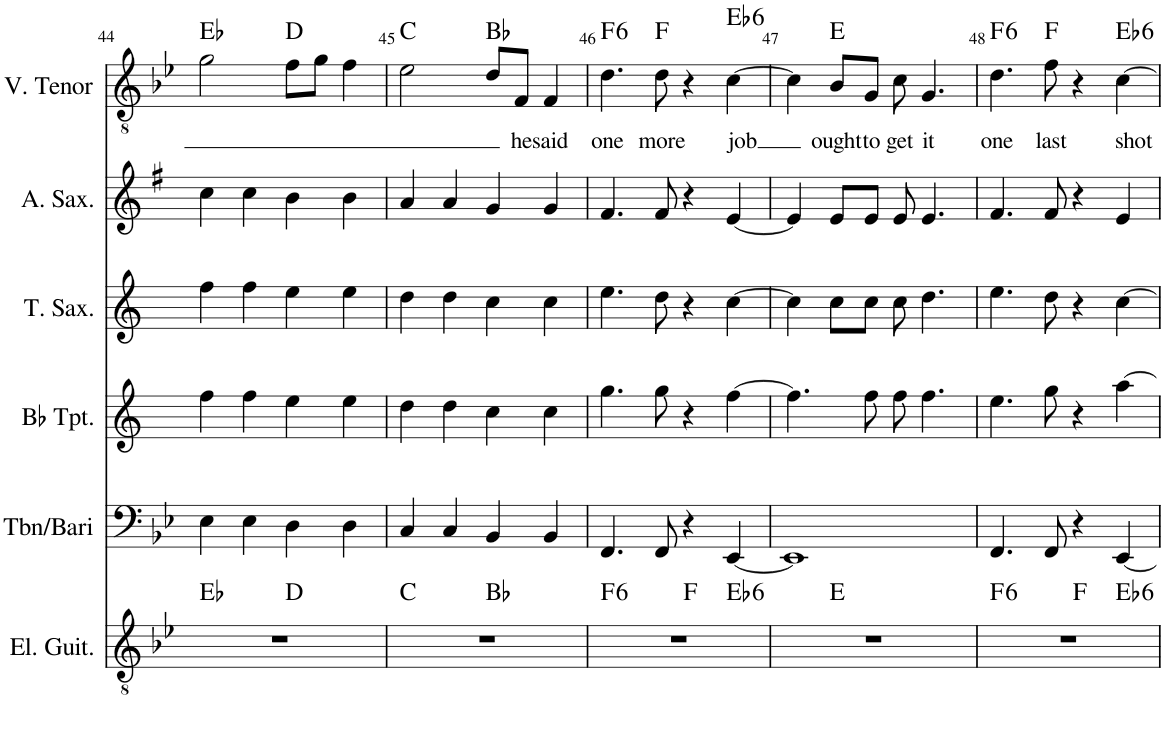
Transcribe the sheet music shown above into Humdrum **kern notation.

**kern	**harte	**kern	**kern	**kern	**kern	**kern	**text	**harte
*part6	*part6	*part5	*part4	*part3	*part2	*part1	*part1	*part1
*staff6	*	*staff5	*staff4	*staff3	*staff2	*staff1	*staff1	*
*I"Electric Guitar	*	*I"Tbn/Bari	*I"Bb Trumpet	*I"Tenor Saxophone	*I"Alto Saxophone	*I"V. Tenor	*	*
*I'El. Guit.	*	*I'Tbn/Bari	*I'Bb Tpt.	*I'T. Sax.	*I'A. Sax.	*I'V. Tenor	*	*
!!LO:PB:g=z
*clefGv2	*	*clefF4	*clefG2	*clefG2	*clefG2	*clefGv2	*	*
*	*	*	*Trd1c2	*Trd8c14	*Trd5c9	*	*	*
*k[b-e-]	*	*k[b-e-]	*k[]	*k[]	*k[f#]	*k[b-e-]	*	*
*M4/4	*	*M4/4	*M4/4	*M4/4	*M4/4	*M4/4	*	*
=44	=44	=44	=44	=44	=44	=44	=44	=44
*^	*	*	*	*	*	*	*	*
1r	2ryy	Eb:maj	4E-\	4ff\	4ff\	4cc\	2g\	.	Eb:maj
.	.	.	4E-\	4ff\	4ff\	4cc\	.	.	.
.	2ryy	D:maj	4D\	4ee\	4ee\	4b\	8f\L	.	D:maj
.	.	.	.	.	.	.	8g\J	.	.
.	.	.	4D\	4ee\	4ee\	4b\	4f\	.	.
=45	=45	=45	=45	=45	=45	=45	=45	=45	=45
1r	2ryy	C:maj	4C/	4dd\	4dd\	4a/	2e-\	.	C:maj
.	.	.	4C/	4dd\	4dd\	4a/	.	.	.
.	2ryy	Bb:maj	4BB-/	4cc\	4cc\	4g/	8d/L	.	Bb:maj
!	!	!	!	!	!	!	!	!LO:LY:b	!
.	.	.	.	.	.	.	8F/J	he	.
!	!	!	!	!	!	!	!	!LO:LY:b	!
.	.	.	4BB-/	4cc\	4cc\	4g/	4F/	said	.
=46	=46	=46	=46	=46	=46	=46	=46	=46	=46
!	!	!LO:H:kt=6	!	!	!	!	!	!LO:LY:b	!LO:H:kt=6
*	*^	*	*	*	*	*	*	*	*
1r	2ryy	2.ryy	F:maj6	4.FF/	4.gg\	4.ee\	4.f#/	4.d\	one	F:maj6
!	!	!	!	!	!	!	!	!	!LO:LY:b	!
.	.	.	.	8FF/	8gg\	8dd\	8f#/	8d\	more	F:maj
.	2ryy	.	F:maj	4r	4r	4r	4r	4r	.	.
!	!	!	!LO:H:kt=6	!	!	!	!	!	!LO:LY:b	!LO:H:kt=6
.	.	4ryy	Eb:maj6	[4EE-/	[4ff\	[4cc\	[4e/	[4c\	job	Eb:maj6
*	*v	*v	*	*	*	*	*	*	*	*
=47	=47	=47	=47	=47	=47	=47	=47	=47	=47
1r	4ryy	.	1EE-]	4.ff\]	4cc\]	4e/]	4c\]	.	.
!	!	!	!	!	!	!	!	!LO:LY:b	!
.	2.ryy	E:maj	.	.	8cc\L	8e/L	8B-/L	ought	E:maj
!	!	!	!	!	!	!	!	!LO:LY:b	!
.	.	.	.	8ff\	8cc\J	8e/J	8G/J	to	.
!	!	!	!	!	!	!	!	!LO:LY:b	!
.	.	.	.	8ff\	8cc\	8e/	8c\	get	.
!	!	!	!	!	!	!	!	!LO:LY:b	!
.	.	.	.	4.ff\	4.dd\	4.e/	4.G/	it	.
=48	=48	=48	=48	=48	=48	=48	=48	=48	=48
!	!	!LO:H:kt=6	!	!	!	!	!	!LO:LY:b	!LO:H:kt=6
*	*^	*	*	*	*	*	*	*	*
1r	2ryy	2.ryy	F:maj6	4.FF/	4.ee\	4.ee\	4.f#/	4.d\	one	F:maj6
!	!	!	!	!	!	!	!	!	!LO:LY:b	!
.	.	.	.	8FF/	8gg\	8dd\	8f#/	8f\	last	F:maj
.	2ryy	.	F:maj	4r	4r	4r	4r	4r	.	.
!	!	!	!LO:H:kt=6	!	!	!	!	!	!LO:LY:b	!LO:H:kt=6
.	.	4ryy	Eb:maj6	[4EE-/	[4aa\	[4cc\	4e/	[4c\	shot	Eb:maj6
*v	*v	*v	*	*	*	*	*	*	*	*
=	=	=	=	=	=	=	=	=
*-	*-	*-	*-	*-	*-	*-	*-	*-
